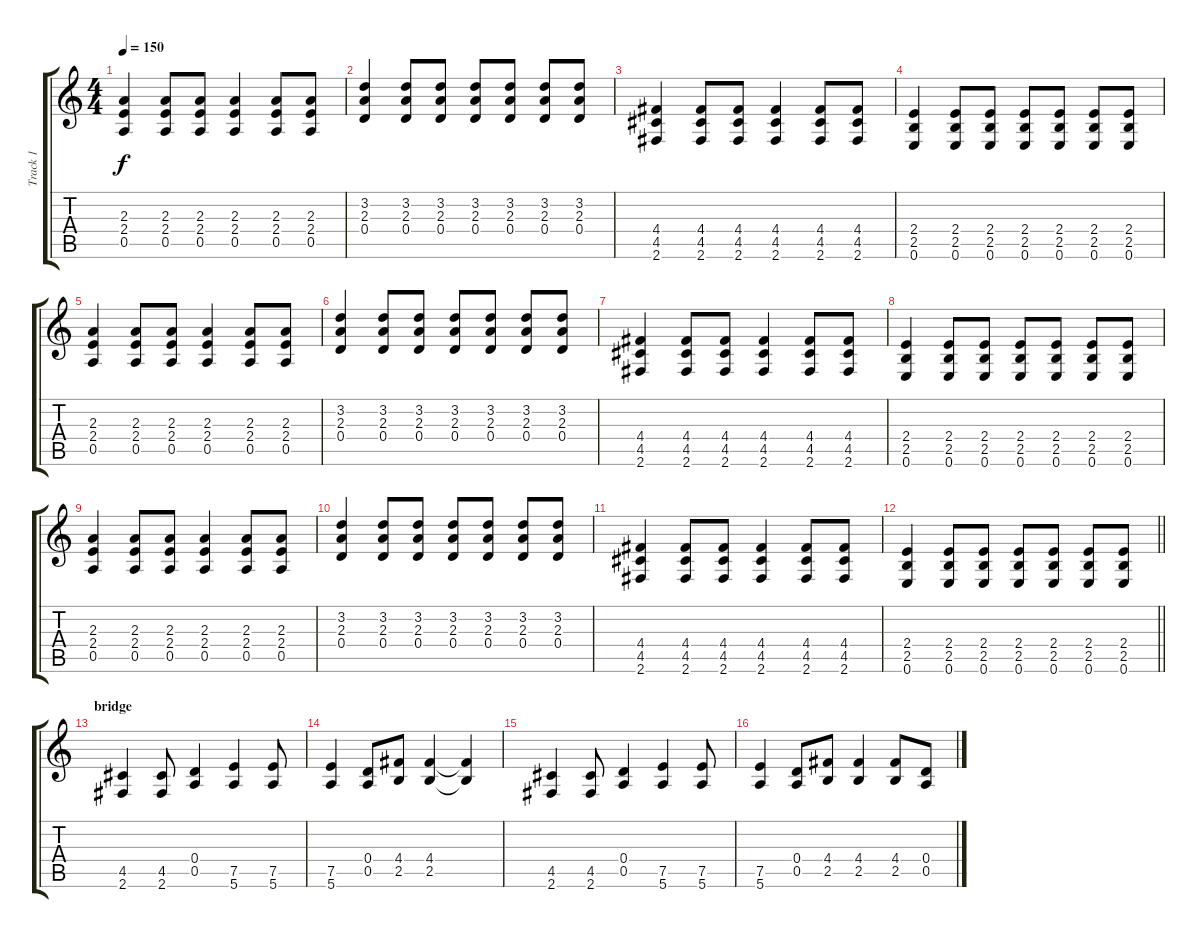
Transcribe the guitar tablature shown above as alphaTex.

\track ("Track 1" "Track 1") {instrument acousticguitarsteel}
\staff {score tabs}
\tuning (E4 B3 G3 D3 A2 E2) {hide}
\ts (4 4)
\tempo 150
\clef g2
\ks c
(2.3 2.4 0.5).4{dy f} (2.3 2.4 0.5).8 (2.3 2.4 0.5).8 (2.3 2.4 0.5).4 (2.3 2.4 0.5).8 (2.3 2.4 0.5).8 |
(3.2 2.3 0.4).4 (3.2 2.3 0.4).8 (3.2 2.3 0.4).8 (3.2 2.3 0.4).8 (3.2 2.3 0.4).8 (3.2 2.3 0.4).8 (3.2 2.3 0.4).8 |
(4.4 4.5 2.6).4 (4.4 4.5 2.6).8 (4.4 4.5 2.6).8 (4.4 4.5 2.6).4 (4.4 4.5 2.6).8 (4.4 4.5 2.6).8 |
(2.4 2.5 0.6).4 (2.4 2.5 0.6).8 (2.4 2.5 0.6).8 (2.4 2.5 0.6).8 (2.4 2.5 0.6).8 (2.4 2.5 0.6).8 (2.4 2.5 0.6).8 |
(2.3 2.4 0.5).4 (2.3 2.4 0.5).8 (2.3 2.4 0.5).8 (2.3 2.4 0.5).4 (2.3 2.4 0.5).8 (2.3 2.4 0.5).8 |
(3.2 2.3 0.4).4 (3.2 2.3 0.4).8 (3.2 2.3 0.4).8 (3.2 2.3 0.4).8 (3.2 2.3 0.4).8 (3.2 2.3 0.4).8 (3.2 2.3 0.4).8 |
(4.4 4.5 2.6).4 (4.4 4.5 2.6).8 (4.4 4.5 2.6).8 (4.4 4.5 2.6).4 (4.4 4.5 2.6).8 (4.4 4.5 2.6).8 |
(2.4 2.5 0.6).4 (2.4 2.5 0.6).8 (2.4 2.5 0.6).8 (2.4 2.5 0.6).8 (2.4 2.5 0.6).8 (2.4 2.5 0.6).8 (2.4 2.5 0.6).8 |
(2.3 2.4 0.5).4 (2.3 2.4 0.5).8 (2.3 2.4 0.5).8 (2.3 2.4 0.5).4 (2.3 2.4 0.5).8 (2.3 2.4 0.5).8 |
(3.2 2.3 0.4).4 (3.2 2.3 0.4).8 (3.2 2.3 0.4).8 (3.2 2.3 0.4).8 (3.2 2.3 0.4).8 (3.2 2.3 0.4).8 (3.2 2.3 0.4).8 |
(4.4 4.5 2.6).4 (4.4 4.5 2.6).8 (4.4 4.5 2.6).8 (4.4 4.5 2.6).4 (4.4 4.5 2.6).8 (4.4 4.5 2.6).8 |
\barLineRight lightlight
(2.4 2.5 0.6).4 (2.4 2.5 0.6).8 (2.4 2.5 0.6).8 (2.4 2.5 0.6).8 (2.4 2.5 0.6).8 (2.4 2.5 0.6).8 (2.4 2.5 0.6).8 |
\section ("" "bridge")
(4.5 2.6).4 (4.5 2.6).8 (0.4 0.5).4 (7.5 5.6).4 (7.5 5.6).8 |
(7.5 5.6).4 (0.4 0.5).8 (4.4 2.5).8 (4.4 2.5).4 (4.4{t} 2.5{t}).4 |
(4.5 2.6).4 (4.5 2.6).8 (0.4 0.5).4 (7.5 5.6).4 (7.5 5.6).8 |
(7.5 5.6).4 (0.4 0.5).8 (4.4 2.5).8 (4.4 2.5).4 (4.4 2.5).8 (0.4 0.5).8
